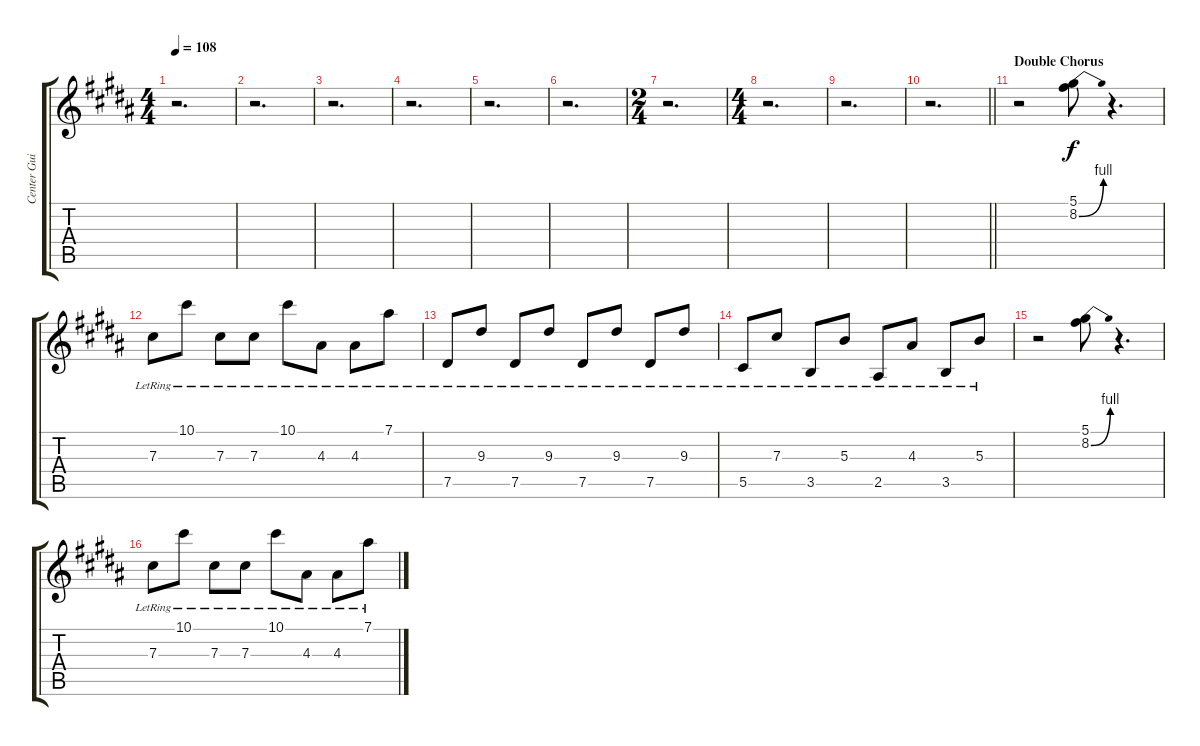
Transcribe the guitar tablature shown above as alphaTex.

\track ("Center Guitar" "Center Gui") {instrument distortionguitar}
\staff {score tabs}
\tuning (Eb4 Bb3 Gb3 Db3 Ab2 Db2) {hide}
\ts (4 4)
\tempo 108
\clef g2
\ks b
r.2{d dy f} |
r.2{d} |
r.2{d} |
r.2{d} |
r.2{d} |
r.2{d} |
\ts (2 4)
r.2{d} |
\ts (4 4)
r.2{d} |
r.2{d} |
\barLineRight lightlight
r.2{d} |
\section ("" "Double Chorus")
r.2 (5.1 8.2{be (bend 0 0 60 4)}).8 r.4{d} |
7.3{lr}.8{volume 8 instrument electricguitarclean} 10.1{lr}.8 7.3{lr}.8 7.3{lr}.8 10.1{lr}.8 4.3{lr}.8 4.3{lr}.8 7.1{lr}.8 |
7.5{lr}.8 9.3{lr}.8 7.5{lr}.8 9.3{lr}.8 7.5{lr}.8 9.3{lr}.8 7.5{lr}.8 9.3{lr}.8 |
5.5{lr}.8 7.3{lr}.8 3.5{lr}.8 5.3{lr}.8 2.5{lr}.8 4.3{lr}.8 3.5{lr}.8 5.3{lr}.8 |
r.2{volume 11 instrument distortionguitar} (5.1 8.2{be (bend 0 0 60 4)}).8 r.4{d} |
7.3{lr}.8{volume 8 instrument electricguitarclean} 10.1{lr}.8 7.3{lr}.8 7.3{lr}.8 10.1{lr}.8 4.3{lr}.8 4.3{lr}.8 7.1{lr}.8
